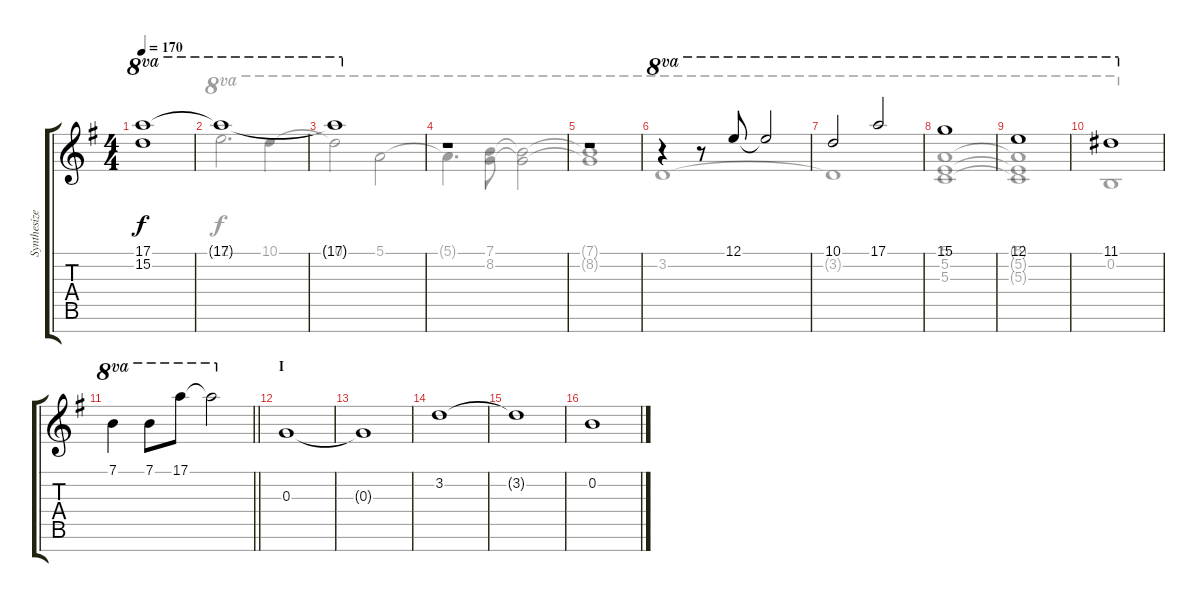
\track ("Synthesizer II" "Synthesize") {instrument lead2sawtooth}
\staff {score tabs}
\tuning (E5 B4 G4 D4 A3 E3 B2) {hide}
\voice
\ts (4 4)
\tempo 170
\clef g2
\ks g
(17.1 15.2{t}).1{ot 8va dy f} |
17.1{t}.1{ot 8va} |
17.1{t}.1{ot 8va} |
r.1 |
r.1 |
r.4{ot 8va} r.8{ot 8va} 12.1.8{ot 8va} 12.1{t}.2{ot 8va} |
10.1.2{ot 8va} 17.1.2{ot 8va} |
15.1.1{ot 8va} |
12.1.1{ot 8va} |
11.1.1{ot 8va} |
\barLineRight lightlight
7.1.4{ot 8va} 7.1.8{ot 8va} 17.1.8{ot 8va} 17.1{t}.2{ot 8va} |
\section ("" "I")
0.3.1 |
0.3{t}.1 |
3.2.1 |
3.2{t}.1 |
0.2.1
\voice
\clef g2
\ottava regular
\simile none
\ks g
|
12.1.2{d ot 8va} 10.1.4{ot 8va} |
10.1{t}.2{ot 8va} 5.1.2{ot 8va} |
5.1{t}.4{d ot 8va} (7.1 8.2).8{ot 8va} (7.1{t} 8.2{t}).2{ot 8va} |
(7.1{t} 8.2{t}).1{ot 8va} |
3.2.1{ot 8va} |
3.2{t}.1{ot 8va} |
(5.1 5.2 5.3).1{ot 8va} |
(5.1{t} 5.2{t} 5.3{t}).1{ot 8va} |
0.2.1{ot 8va} |
\barLineRight lightlight
|
|
|
|
|
